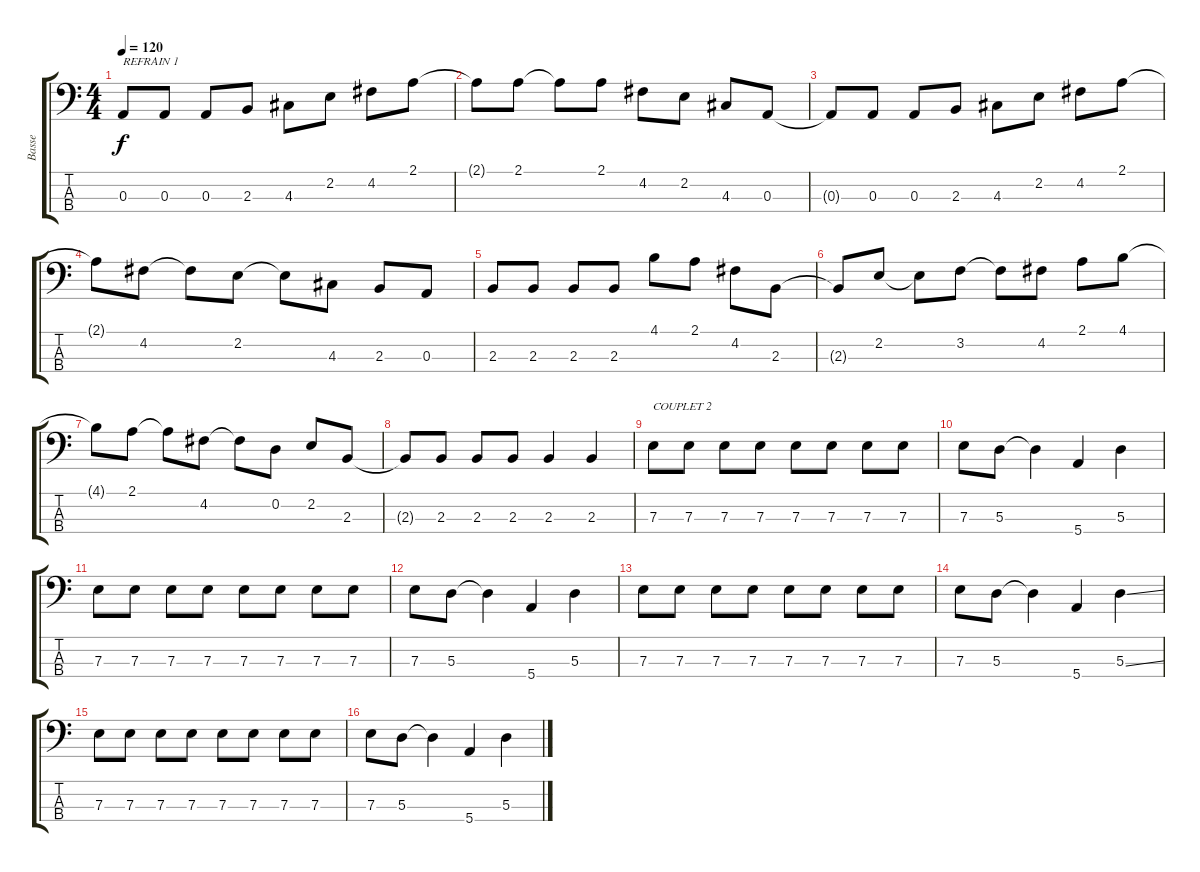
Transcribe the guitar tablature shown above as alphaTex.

\track ("Basse" "Basse") {instrument electricbassfinger}
\staff {score tabs}
\tuning (G2 D2 A1 E1) {hide}
\ts (4 4)
\tempo 120
\clef f4
\ks c
0.3.8{txt "REFRAIN 1" dy f} 0.3.8 0.3.8 2.3.8 4.3.8 2.2.8 4.2.8 2.1.8 |
2.1{t}.8 2.1.8 2.1{t}.8 2.1.8 4.2.8 2.2.8 4.3.8 0.3.8 |
0.3{t}.8 0.3.8 0.3.8 2.3.8 4.3.8 2.2.8 4.2.8 2.1.8 |
2.1{t}.8 4.2.8 4.2{t}.8 2.2.8 2.2{t}.8 4.3.8 2.3.8 0.3.8 |
2.3.8 2.3.8 2.3.8 2.3.8 4.1.8 2.1.8 4.2.8 2.3.8 |
2.3{t}.8 2.2.8 2.2{t}.8 3.2.8 3.2{t}.8 4.2.8 2.1.8 4.1.8 |
4.1{t}.8 2.1.8 2.1{t}.8 4.2.8 4.2{t}.8 0.2.8 2.2.8 2.3.8 |
2.3{t}.8 2.3.8 2.3.8 2.3.8 2.3.4 2.3.4 |
7.3.8{txt "COUPLET 2"} 7.3.8 7.3.8 7.3.8 7.3.8 7.3.8 7.3.8 7.3.8 |
7.3.8 5.3.8 5.3{t}.4 5.4.4 5.3.4 |
7.3.8 7.3.8 7.3.8 7.3.8 7.3.8 7.3.8 7.3.8 7.3.8 |
7.3.8 5.3.8 5.3{t}.4 5.4.4 5.3.4 |
7.3.8 7.3.8 7.3.8 7.3.8 7.3.8 7.3.8 7.3.8 7.3.8 |
7.3.8 5.3.8 5.3{t}.4 5.4.4 5.3{ss}.4 |
7.3.8 7.3.8 7.3.8 7.3.8 7.3.8 7.3.8 7.3.8 7.3.8 |
7.3.8 5.3.8 5.3{t}.4 5.4.4 5.3.4
